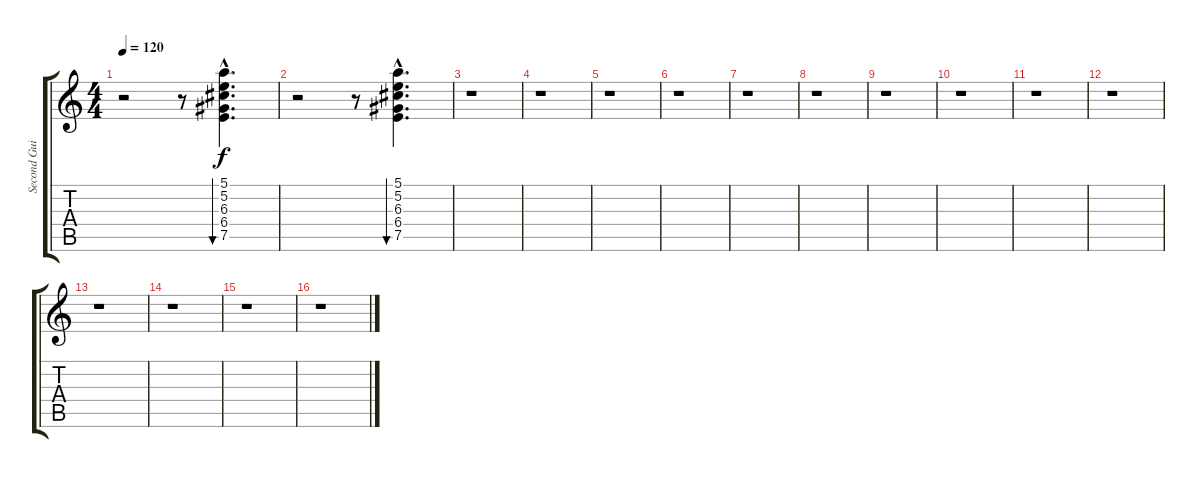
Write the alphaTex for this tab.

\track ("Second Guitar" "Second Gui") {instrument acousticguitarnylon}
\staff {score tabs}
\tuning (E4 B3 G3 D3 A2 E2) {hide}
\ts (4 4)
\tempo 120
\clef g2
\ks c
r.2{dy f} r.8 (5.1{hac} 5.2{hac} 6.3{hac} 6.4{hac} 7.5{hac}).4{d bu 480} |
r.2 r.8 (5.1{hac} 5.2{hac} 6.3{hac} 6.4{hac} 7.5{hac}).4{d bu 480} |
r.1 |
r.1 |
r.1 |
r.1 |
r.1 |
r.1 |
r.1 |
r.1 |
r.1 |
r.1 |
r.1 |
r.1 |
r.1 |
r.1
